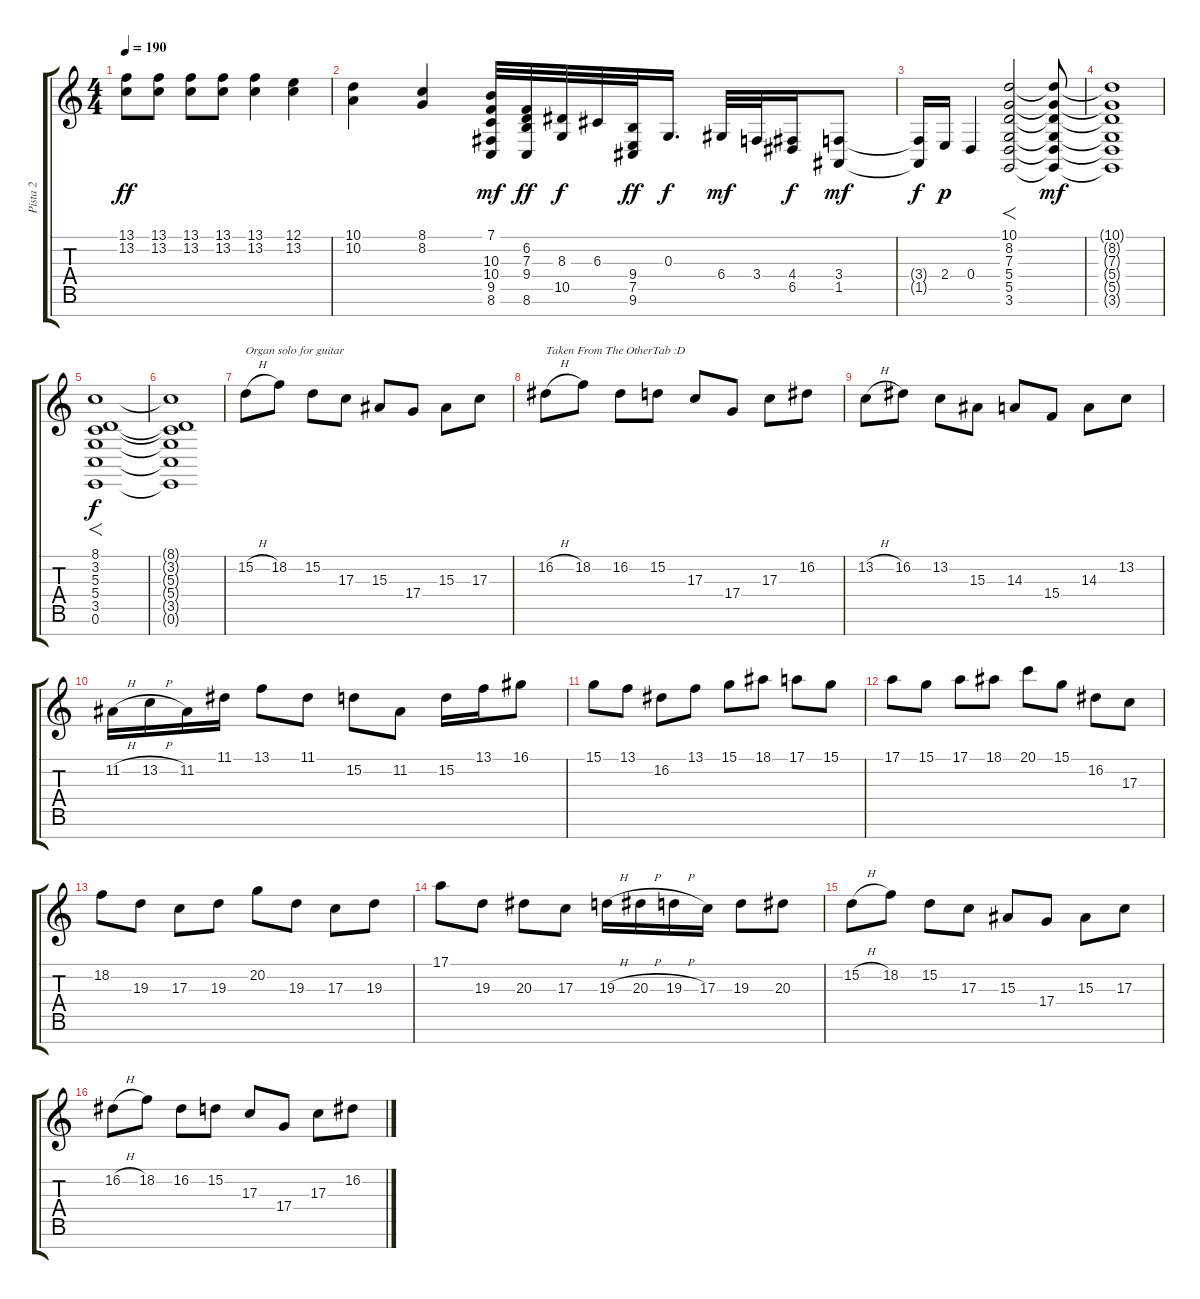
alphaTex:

\track ("Pista 2" "Pista 2") {instrument drawbarorgan}
\staff {score tabs}
\tuning (E4 B3 G3 D3 A2 E2 B1) {hide}
\ts (4 4)
\tempo 190
\clef g2
\ks c
(13.1 13.2).8{dy ff} (13.1 13.2).8 (13.1 13.2).8 (13.1 13.2).8 (13.1 13.2).4 (12.1 13.2).4 |
(10.1 10.2).4 (8.1 8.2).4 (7.1 10.3 10.4 9.5 8.6).32{dy mf} (6.2 7.3 9.4 8.6).32{dy ff} (8.3 10.5).32{dy f} 6.3.32 (9.4 7.5 9.6).32{dy ff} 0.3.16{d dy f} 6.4.32{dy mf} 3.4.32 (4.4 6.5).16{dy f} (3.4 1.5).8{dy mf} |
(3.4{t} 1.5{t}).16{dy f} 2.4.16{dy p} 0.4.4 (10.1 8.2 7.3 5.4 5.5 3.6).2{f} (10.1{t} 8.2{t} 7.3{t} 5.4{t} 5.5{t} 3.6{t}).8{dy mf} |
(10.1{t} 8.2{t} 7.3{t} 5.4{t} 5.5{t} 3.6{t}).1 |
(8.1 3.2 5.3 5.4 3.5 0.6).1{f dy f} |
(8.1{t} 3.2{t} 5.3{t} 5.4{t} 3.5{t} 0.6{t}).1 |
15.2{h}.8{txt "Organ solo for guitar" instrument acousticgrandpiano} 18.2.8 15.2.8 17.3.8 15.3.8 17.4.8 15.3.8 17.3.8 |
16.2{h}.8{txt "Taken From The OtherTab :D"} 18.2.8 16.2.8 15.2.8 17.3.8 17.4.8 17.3.8 16.2.8 |
13.2{h}.8 16.2.8 13.2.8 15.3.8 14.3.8 15.4.8 14.3.8 13.2.8 |
11.2{h}.16 13.2{h}.16 11.2.16 11.1.16 13.1.8 11.1.8 15.2.8 11.2.8 15.2.16 13.1.16 16.1.8 |
15.1.8 13.1.8 16.2.8 13.1.8 15.1.8 18.1.8 17.1.8 15.1.8 |
17.1.8 15.1.8 17.1.8 18.1.8 20.1.8 15.1.8 16.2.8 17.3.8 |
18.2.8 19.3.8 17.3.8 19.3.8 20.2.8 19.3.8 17.3.8 19.3.8 |
17.1.8 19.3.8 20.3.8 17.3.8 19.3{h}.16 20.3{h}.16 19.3{h}.16 17.3.16 19.3.8 20.3.8 |
15.2{h}.8 18.2.8 15.2.8 17.3.8 15.3.8 17.4.8 15.3.8 17.3.8 |
16.2{h}.8 18.2.8 16.2.8 15.2.8 17.3.8 17.4.8 17.3.8 16.2.8
